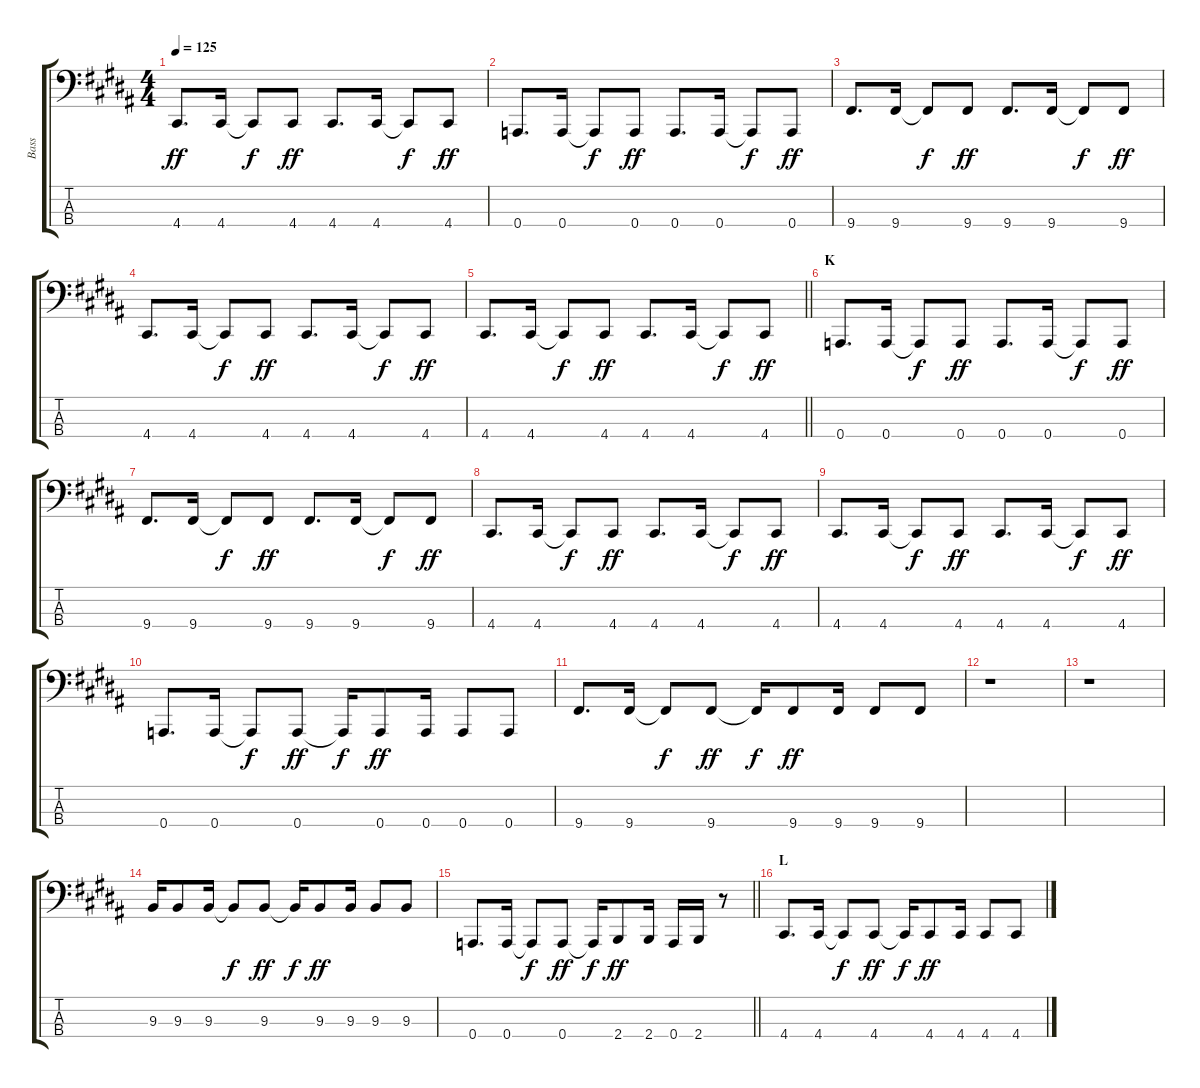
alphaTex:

\track ("Bass" "Bass") {instrument electricbasspick}
\staff {score tabs}
\tuning (C2 G1 D1 A0) {hide}
\ts (4 4)
\tempo 125
\clef f4
\ks b
4.4.8{d dy ff} 4.4.16 4.4{t}.8{dy f} 4.4.8{dy ff} 4.4.8{d} 4.4.16 4.4{t}.8{dy f} 4.4.8{dy ff} |
0.4.8{d} 0.4.16 0.4{t}.8{dy f} 0.4.8{dy ff} 0.4.8{d} 0.4.16 0.4{t}.8{dy f} 0.4.8{dy ff} |
9.4.8{d} 9.4.16 9.4{t}.8{dy f} 9.4.8{dy ff} 9.4.8{d} 9.4.16 9.4{t}.8{dy f} 9.4.8{dy ff} |
4.4.8{d} 4.4.16 4.4{t}.8{dy f} 4.4.8{dy ff} 4.4.8{d} 4.4.16 4.4{t}.8{dy f} 4.4.8{dy ff} |
\barLineRight lightlight
4.4.8{d} 4.4.16 4.4{t}.8{dy f} 4.4.8{dy ff} 4.4.8{d} 4.4.16 4.4{t}.8{dy f} 4.4.8{dy ff} |
\section ("" "K")
0.4.8{d} 0.4.16 0.4{t}.8{dy f} 0.4.8{dy ff} 0.4.8{d} 0.4.16 0.4{t}.8{dy f} 0.4.8{dy ff} |
9.4.8{d} 9.4.16 9.4{t}.8{dy f} 9.4.8{dy ff} 9.4.8{d} 9.4.16 9.4{t}.8{dy f} 9.4.8{dy ff} |
4.4.8{d} 4.4.16 4.4{t}.8{dy f} 4.4.8{dy ff} 4.4.8{d} 4.4.16 4.4{t}.8{dy f} 4.4.8{dy ff} |
4.4.8{d} 4.4.16 4.4{t}.8{dy f} 4.4.8{dy ff} 4.4.8{d} 4.4.16 4.4{t}.8{dy f} 4.4.8{dy ff} |
0.4.8{d} 0.4.16 0.4{t}.8{dy f} 0.4.8{dy ff} 0.4{t}.16{dy f} 0.4.8{dy ff} 0.4.16 0.4.8 0.4.8 |
9.4.8{d} 9.4.16 9.4{t}.8{dy f} 9.4.8{dy ff} 9.4{t}.16{dy f} 9.4.8{dy ff} 9.4.16 9.4.8 9.4.8 |
r.1 |
r.1 |
9.3.16 9.3.8 9.3.16 9.3{t}.8{dy f} 9.3.8{dy ff} 9.3{t}.16{dy f} 9.3.8{dy ff} 9.3.16 9.3.8 9.3.8 |
\barLineRight lightlight
0.4.8{d} 0.4.16 0.4{t}.8{dy f} 0.4.8{dy ff} 0.4{t}.16{dy f} 2.4.8{dy ff} 2.4.16 0.4.16 2.4.16 r.8 |
\section ("" "L")
4.4.8{d} 4.4.16 4.4{t}.8{dy f} 4.4.8{dy ff} 4.4{t}.16{dy f} 4.4.8{dy ff} 4.4.16 4.4.8 4.4.8
